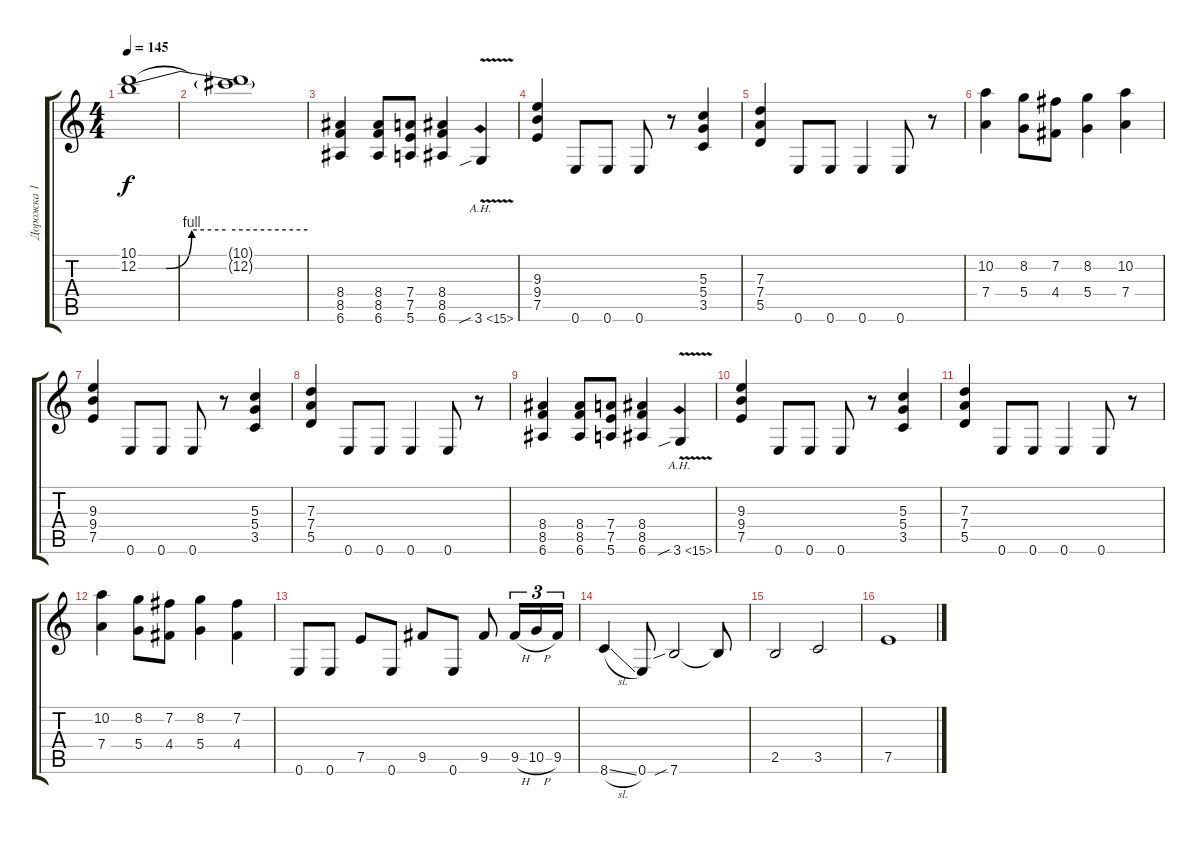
\track ("Дорожка 1" "Дорожка 1") {instrument overdrivenguitar}
\staff {score tabs}
\tuning (E4 B3 G3 D3 A2 E2) {hide}
\ts (4 4)
\tempo 145
\clef g2
\ks c
(10.1 12.2{be (custom 0 0 10 0 19 4 31 4 60 4)}).1{dy f} |
(10.1{t} 12.2{t}).1 |
(8.4 8.5 6.6).4 (8.4 8.5 6.6).8 (7.4 7.5 5.6).8 (8.4 8.5 6.6).4 3.6{ah 12 v sib}.4 |
(9.3 9.4 7.5).4 0.6.8 0.6.8 0.6.8 r.8 (5.3 5.4 3.5).4 |
(7.3 7.4 5.5).4 0.6.8 0.6.8 0.6.4 0.6.8 r.8 |
(10.2 7.4).4 (8.2 5.4).8 (7.2 4.4).8 (8.2 5.4).4 (10.2 7.4).4 |
(9.3 9.4 7.5).4 0.6.8 0.6.8 0.6.8 r.8 (5.3 5.4 3.5).4 |
(7.3 7.4 5.5).4 0.6.8 0.6.8 0.6.4 0.6.8 r.8 |
(8.4 8.5 6.6).4 (8.4 8.5 6.6).8 (7.4 7.5 5.6).8 (8.4 8.5 6.6).4 3.6{ah 12 v sib}.4 |
(9.3 9.4 7.5).4 0.6.8 0.6.8 0.6.8 r.8 (5.3 5.4 3.5).4 |
(7.3 7.4 5.5).4 0.6.8 0.6.8 0.6.4 0.6.8 r.8 |
(10.2 7.4).4 (8.2 5.4).8 (7.2 4.4).8 (8.2 5.4).4 (7.2 4.4).4 |
0.6.8 0.6.8 7.5.8 0.6.8 9.5.8 0.6.8 9.5.8 9.5{h}.16{tu (3 2)} 10.5{h}.16{tu (3 2)} 9.5.16{tu (3 2)} |
8.6{sl}.4 0.6.8 7.6{sib}.2 7.6{t}.8 |
2.5.2 3.5.2 |
7.5.1
